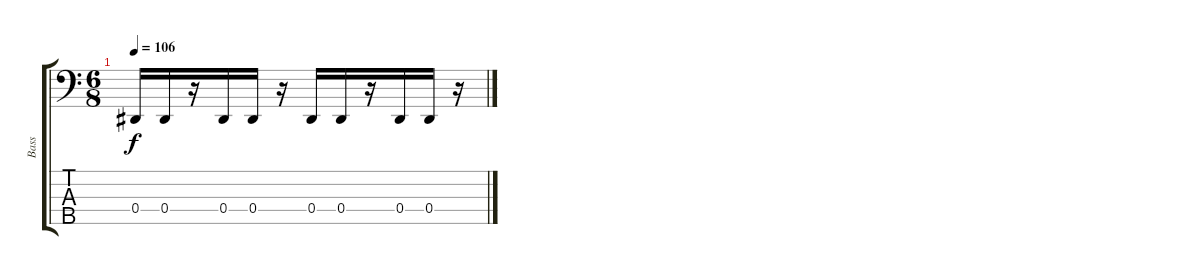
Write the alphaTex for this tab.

\track ("Bass" "Bass") {instrument electricbassfinger}
\staff {score tabs}
\tuning (Gb2 Db2 Ab1 Eb1 Bb0) {hide}
\ts (6 8)
\tempo 106
\clef f4
\ks c
0.4.16{dy f} 0.4.16 r.16 0.4.16 0.4.16 r.16 0.4.16 0.4.16 r.16 0.4.16 0.4.16 r.16
